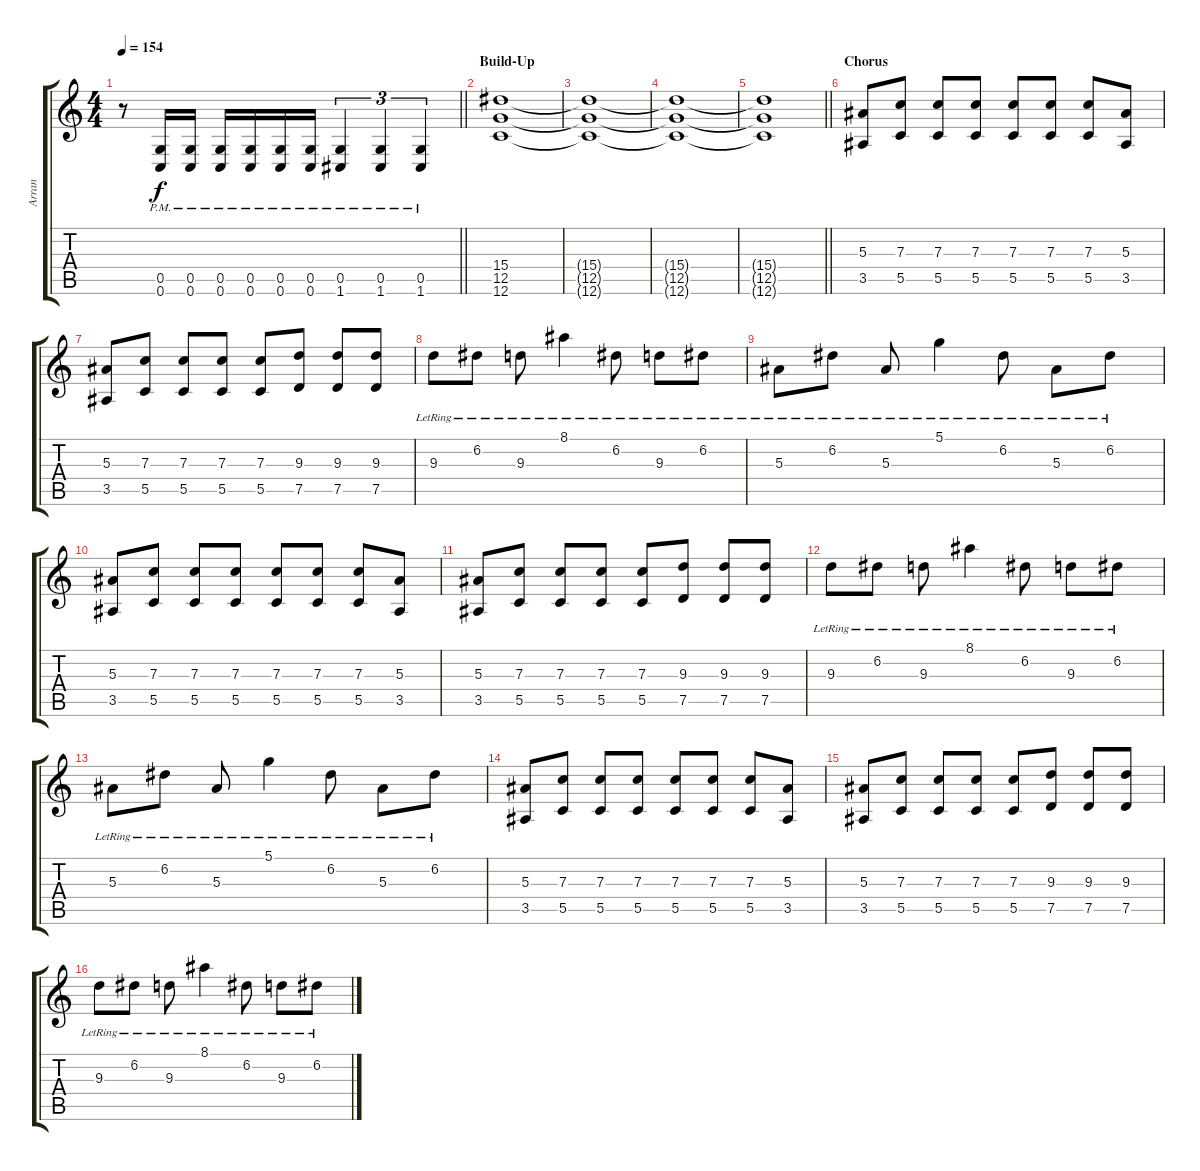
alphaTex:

\track ("Arran" "Arran") {instrument distortionguitar}
\staff {score tabs}
\tuning (D4 A3 F3 C3 G2 C2) {hide}
\ts (4 4)
\tempo 154
\clef g2
\barLineRight lightlight
\ks c
r.8{dy f} (0.5{pm} 0.6{pm}).16 (0.5{pm} 0.6{pm}).16 (0.5{pm} 0.6{pm}).16 (0.5{pm} 0.6{pm}).16 (0.5{pm} 0.6{pm}).16 (0.5{pm} 0.6{pm}).16 (0.5{pm} 1.6{pm}).4{tu (3 2)} (0.5{pm} 1.6{pm}).4{tu (3 2)} (0.5{pm} 1.6{pm}).4{tu (3 2)} |
\section ("" "Build-Up")
(15.4 12.5 12.6).1 |
(15.4{t} 12.5{t} 12.6{t}).1 |
(15.4{t} 12.5{t} 12.6{t}).1 |
\barLineRight lightlight
(15.4{t} 12.5{t} 12.6{t}).1 |
\section ("" "Chorus")
(5.3 3.5).8 (7.3 5.5).8 (7.3 5.5).8 (7.3 5.5).8 (7.3 5.5).8 (7.3 5.5).8 (7.3 5.5).8 (5.3 3.5).8 |
(5.3 3.5).8 (7.3 5.5).8 (7.3 5.5).8 (7.3 5.5).8 (7.3 5.5).8 (9.3 7.5).8 (9.3 7.5).8 (9.3 7.5).8 |
9.3{lr}.8 6.2{lr}.8 9.3{lr}.8 8.1{lr}.4 6.2{lr}.8 9.3{lr}.8 6.2{lr}.8 |
5.3{lr}.8 6.2{lr}.8 5.3{lr}.8 5.1{lr}.4 6.2{lr}.8 5.3{lr}.8 6.2{lr}.8 |
(5.3 3.5).8 (7.3 5.5).8 (7.3 5.5).8 (7.3 5.5).8 (7.3 5.5).8 (7.3 5.5).8 (7.3 5.5).8 (5.3 3.5).8 |
(5.3 3.5).8 (7.3 5.5).8 (7.3 5.5).8 (7.3 5.5).8 (7.3 5.5).8 (9.3 7.5).8 (9.3 7.5).8 (9.3 7.5).8 |
9.3{lr}.8 6.2{lr}.8 9.3{lr}.8 8.1{lr}.4 6.2{lr}.8 9.3{lr}.8 6.2{lr}.8 |
5.3{lr}.8 6.2{lr}.8 5.3{lr}.8 5.1{lr}.4 6.2{lr}.8 5.3{lr}.8 6.2{lr}.8 |
(5.3 3.5).8 (7.3 5.5).8 (7.3 5.5).8 (7.3 5.5).8 (7.3 5.5).8 (7.3 5.5).8 (7.3 5.5).8 (5.3 3.5).8 |
(5.3 3.5).8 (7.3 5.5).8 (7.3 5.5).8 (7.3 5.5).8 (7.3 5.5).8 (9.3 7.5).8 (9.3 7.5).8 (9.3 7.5).8 |
9.3{lr}.8 6.2{lr}.8 9.3{lr}.8 8.1{lr}.4 6.2{lr}.8 9.3{lr}.8 6.2{lr}.8
